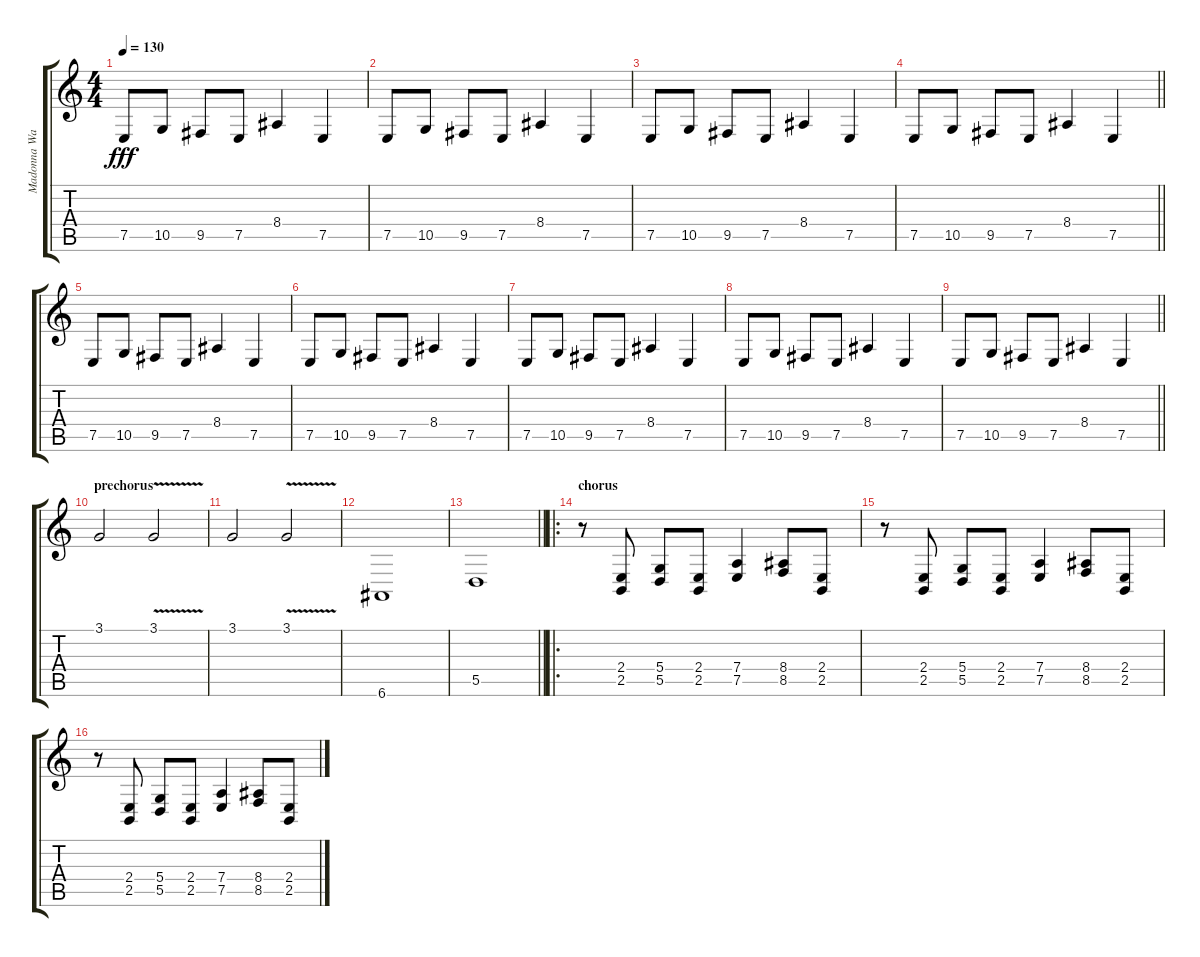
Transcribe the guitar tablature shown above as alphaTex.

\track ("Madonna Wayne Gacy" "Madonna Wa") {instrument rockorgan}
\staff {score tabs}
\tuning (E4 B3 G3 D3 A2 E2) {hide}
\ts (4 4)
\tempo 130
\clef g2
\ks c
7.5.8{dy fff} 10.5.8 9.5.8 7.5.8 8.4.4 7.5.4 |
7.5.8 10.5.8 9.5.8 7.5.8 8.4.4 7.5.4 |
7.5.8 10.5.8 9.5.8 7.5.8 8.4.4 7.5.4 |
\barLineRight lightlight
7.5.8 10.5.8 9.5.8 7.5.8 8.4.4 7.5.4 |
7.5.8 10.5.8 9.5.8 7.5.8 8.4.4 7.5.4 |
7.5.8 10.5.8 9.5.8 7.5.8 8.4.4 7.5.4 |
7.5.8 10.5.8 9.5.8 7.5.8 8.4.4 7.5.4 |
7.5.8 10.5.8 9.5.8 7.5.8 8.4.4 7.5.4 |
\barLineRight lightlight
7.5.8 10.5.8 9.5.8 7.5.8 8.4.4 7.5.4 |
\section ("" "prechorus")
3.1.2 3.1{v}.2 |
3.1.2 3.1{v}.2 |
6.6.1 |
\barLineRight lightlight
5.5.1 |
\ro
\section ("" "chorus")
r.8 (2.4 2.5).8 (5.4 5.5).8 (2.4 2.5).8 (7.4 7.5).4 (8.4 8.5).8 (2.4 2.5).8 |
r.8 (2.4 2.5).8 (5.4 5.5).8 (2.4 2.5).8 (7.4 7.5).4 (8.4 8.5).8 (2.4 2.5).8 |
r.8 (2.4 2.5).8 (5.4 5.5).8 (2.4 2.5).8 (7.4 7.5).4 (8.4 8.5).8 (2.4 2.5).8
